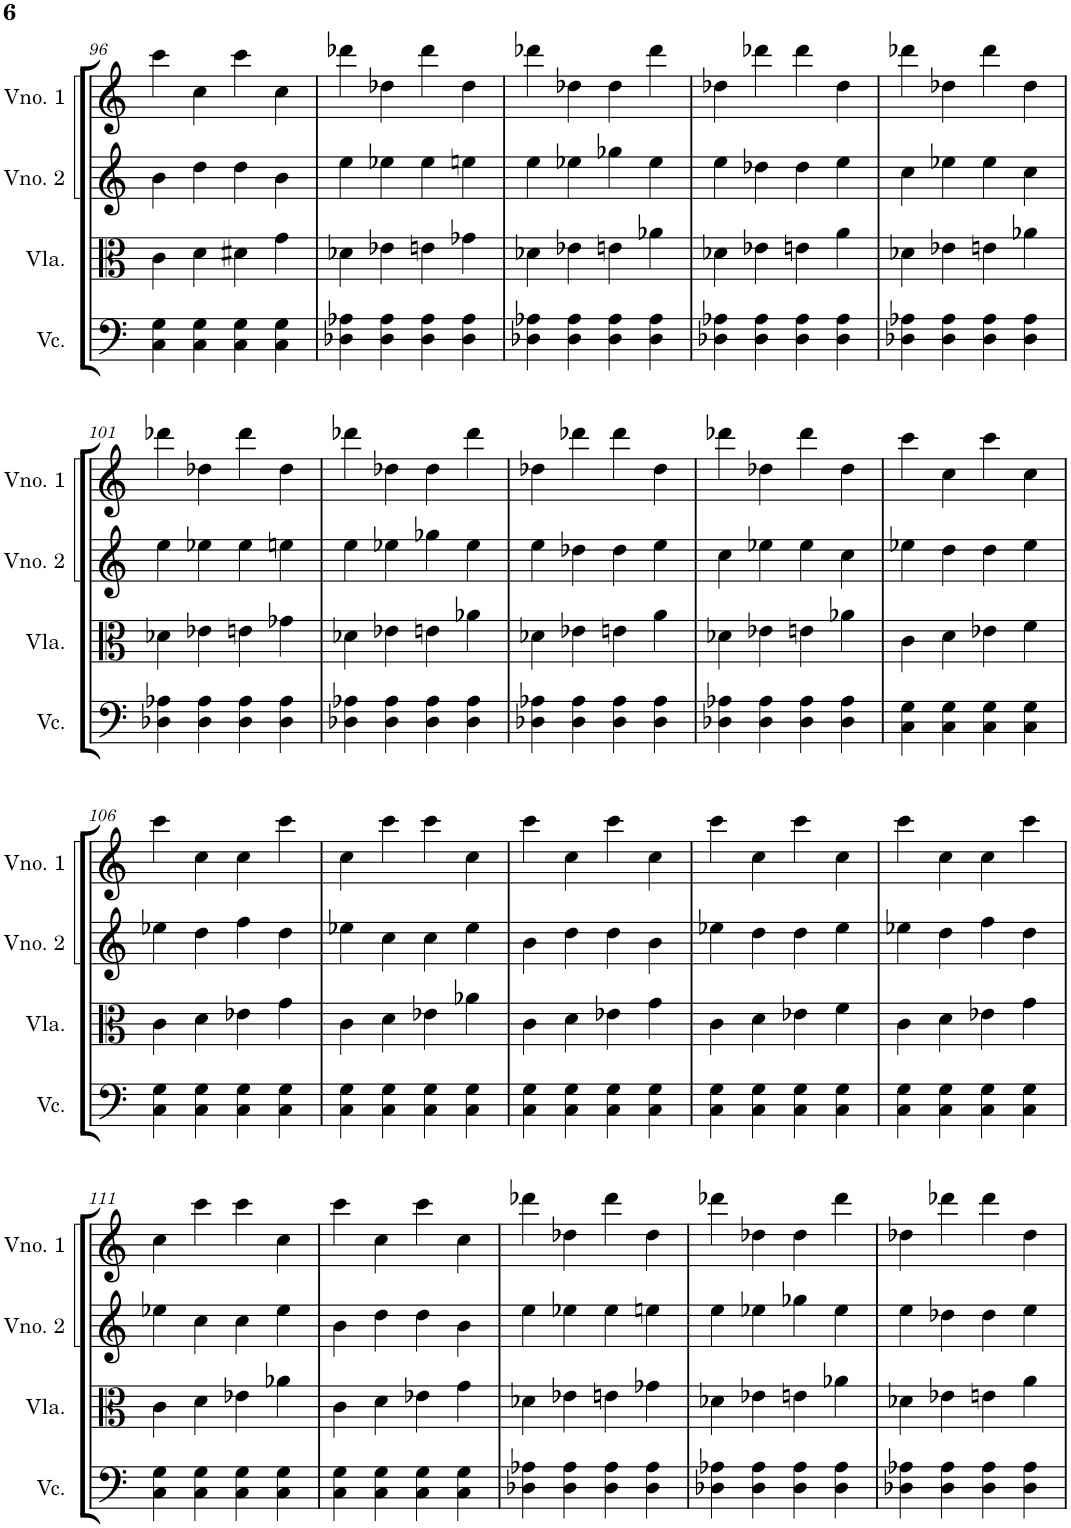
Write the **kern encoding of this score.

**kern	**kern	**kern	**kern
*part4	*part3	*part2	*part1
*staff4	*staff3	*staff2	*staff1
*I"Violoncelo	*I"Viola	*I"Violino 2	*I"Violino 1
*I'Vc.	*I'Vla.	*I'Vno. 2	*I'Vno. 1
!!LO:PB:g=z
*clefF4	*clefC3	*clefG2	*clefG2
*k[]	*k[]	*k[]	*k[]
*M4/4	*M4/4	*M4/4	*M4/4
=96	=96	=96	=96
4C\ 4G\	4c\	4b\	4ccc\
4C\ 4G\	4d\	4dd\	4cc\
4C\ 4G\	4d#X\	4dd\	4ccc\
4C\ 4G\	4g\	4b\	4cc\
=97	=97	=97	=97
4D-X\ 4A-X\	4d-X\	4ee\	4ddd-X\
4D-\ 4A-\	4e-X\	4ee-X\	4dd-X\
4D-\ 4A-\	4en\	4ee-\	4ddd-\
4D-\ 4A-\	4g-X\	4een\	4dd-\
=98	=98	=98	=98
4D-X\ 4A-X\	4d-X\	4ee\	4ddd-X\
4D-\ 4A-\	4e-X\	4ee-X\	4dd-X\
4D-\ 4A-\	4en\	4gg-X\	4dd-\
4D-\ 4A-\	4a-X\	4ee-\	4ddd-\
=99	=99	=99	=99
4D-X\ 4A-X\	4d-X\	4ee\	4dd-X\
4D-\ 4A-\	4e-X\	4dd-X\	4ddd-X\
4D-\ 4A-\	4en\	4dd-\	4ddd-\
4D-\ 4A-\	4a\	4ee\	4dd-\
=100	=100	=100	=100
4D-X\ 4A-X\	4d-X\	4cc\	4ddd-X\
4D-\ 4A-\	4e-X\	4ee-X\	4dd-X\
4D-\ 4A-\	4en\	4ee-\	4ddd-\
4D-\ 4A-\	4a-X\	4cc\	4dd-\
!!LO:LB:g=z
=101	=101	=101	=101
4D-X\ 4A-X\	4d-X\	4ee\	4ddd-X\
4D-\ 4A-\	4e-X\	4ee-X\	4dd-X\
4D-\ 4A-\	4en\	4ee-\	4ddd-\
4D-\ 4A-\	4g-X\	4een\	4dd-\
=102	=102	=102	=102
4D-X\ 4A-X\	4d-X\	4ee\	4ddd-X\
4D-\ 4A-\	4e-X\	4ee-X\	4dd-X\
4D-\ 4A-\	4en\	4gg-X\	4dd-\
4D-\ 4A-\	4a-X\	4ee-\	4ddd-\
=103	=103	=103	=103
4D-X\ 4A-X\	4d-X\	4ee\	4dd-X\
4D-\ 4A-\	4e-X\	4dd-X\	4ddd-X\
4D-\ 4A-\	4en\	4dd-\	4ddd-\
4D-\ 4A-\	4a\	4ee\	4dd-\
=104	=104	=104	=104
4D-X\ 4A-X\	4d-X\	4cc\	4ddd-X\
4D-\ 4A-\	4e-X\	4ee-X\	4dd-X\
4D-\ 4A-\	4en\	4ee-\	4ddd-\
4D-\ 4A-\	4a-X\	4cc\	4dd-\
=105	=105	=105	=105
4C\ 4G\	4c\	4ee-X\	4ccc\
4C\ 4G\	4d\	4dd\	4cc\
4C\ 4G\	4e-X\	4dd\	4ccc\
4C\ 4G\	4f\	4ee-\	4cc\
!!LO:LB:g=z
=106	=106	=106	=106
4C\ 4G\	4c\	4ee-X\	4ccc\
4C\ 4G\	4d\	4dd\	4cc\
4C\ 4G\	4e-X\	4ff\	4cc\
4C\ 4G\	4g\	4dd\	4ccc\
=107	=107	=107	=107
4C\ 4G\	4c\	4ee-X\	4cc\
4C\ 4G\	4d\	4cc\	4ccc\
4C\ 4G\	4e-X\	4cc\	4ccc\
4C\ 4G\	4a-X\	4ee-\	4cc\
=108	=108	=108	=108
4C\ 4G\	4c\	4b\	4ccc\
4C\ 4G\	4d\	4dd\	4cc\
4C\ 4G\	4e-X\	4dd\	4ccc\
4C\ 4G\	4g\	4b\	4cc\
=109	=109	=109	=109
4C\ 4G\	4c\	4ee-X\	4ccc\
4C\ 4G\	4d\	4dd\	4cc\
4C\ 4G\	4e-X\	4dd\	4ccc\
4C\ 4G\	4f\	4ee-\	4cc\
=110	=110	=110	=110
4C\ 4G\	4c\	4ee-X\	4ccc\
4C\ 4G\	4d\	4dd\	4cc\
4C\ 4G\	4e-X\	4ff\	4cc\
4C\ 4G\	4g\	4dd\	4ccc\
!!LO:LB:g=z
=111	=111	=111	=111
4C\ 4G\	4c\	4ee-X\	4cc\
4C\ 4G\	4d\	4cc\	4ccc\
4C\ 4G\	4e-X\	4cc\	4ccc\
4C\ 4G\	4a-X\	4ee-\	4cc\
=112	=112	=112	=112
4C\ 4G\	4c\	4b\	4ccc\
4C\ 4G\	4d\	4dd\	4cc\
4C\ 4G\	4e-X\	4dd\	4ccc\
4C\ 4G\	4g\	4b\	4cc\
=113	=113	=113	=113
4D-X\ 4A-X\	4d-X\	4ee\	4ddd-X\
4D-\ 4A-\	4e-X\	4ee-X\	4dd-X\
4D-\ 4A-\	4en\	4ee-\	4ddd-\
4D-\ 4A-\	4g-X\	4een\	4dd-\
=114	=114	=114	=114
4D-X\ 4A-X\	4d-X\	4ee\	4ddd-X\
4D-\ 4A-\	4e-X\	4ee-X\	4dd-X\
4D-\ 4A-\	4en\	4gg-X\	4dd-\
4D-\ 4A-\	4a-X\	4ee-\	4ddd-\
=115	=115	=115	=115
4D-X\ 4A-X\	4d-X\	4ee\	4dd-X\
4D-\ 4A-\	4e-X\	4dd-X\	4ddd-X\
4D-\ 4A-\	4en\	4dd-\	4ddd-\
4D-\ 4A-\	4a\	4ee\	4dd-\
=	=	=	=
*-	*-	*-	*-
